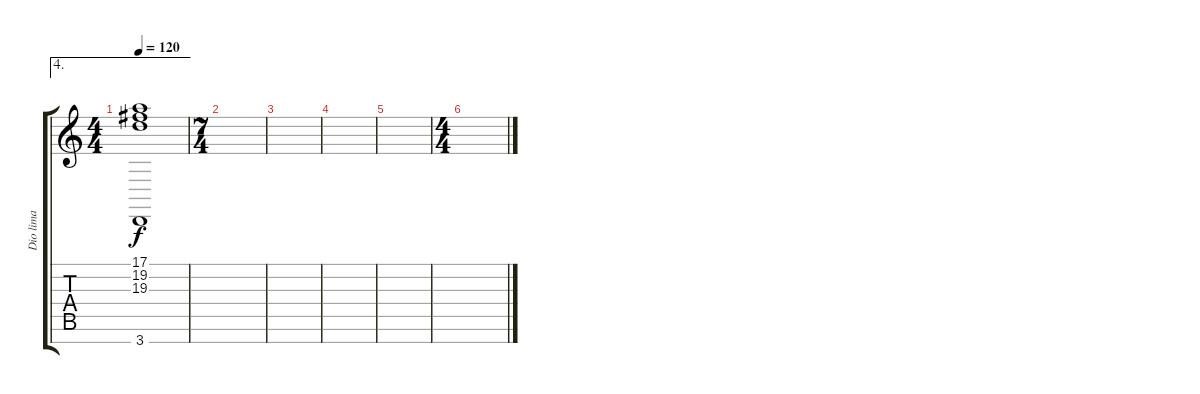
\track ("Dio lima" "Dio lima") {instrument stringensemble2}
\staff {score tabs}
\tuning (E4 B3 G3 D3 A2 E2 B1) {hide}
\ae 4
\ts (4 4)
\tempo 120
\clef g2
\ks c
(17.1 19.2 19.3 3.7).1{dy f} |
\ts (7 4)
|
|
|
|
\ts (4 4)
